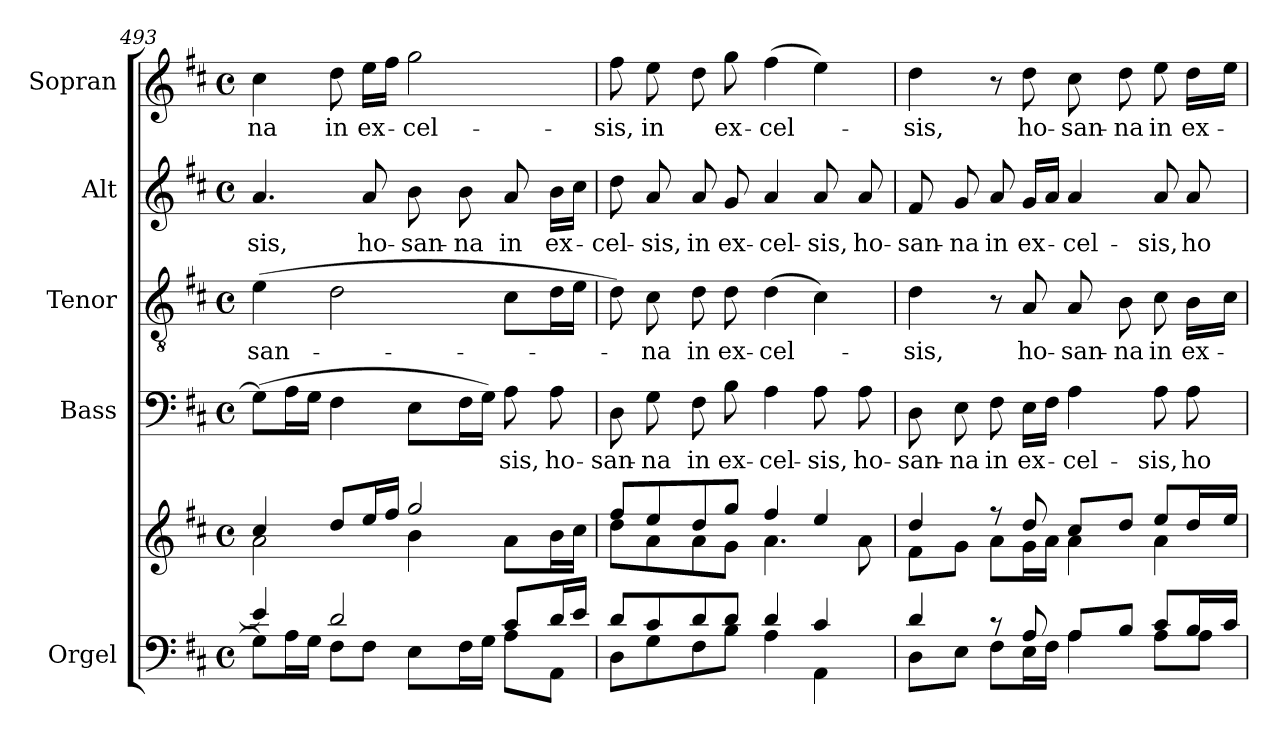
**kern	**kern	**kern	**text	**kern	**text	**kern	**text	**kern	**text
*part5	*part5	*part4	*part4	*part3	*part3	*part2	*part2	*part1	*part1
*staff6	*staff5	*staff4	*staff4	*staff3	*staff3	*staff2	*staff2	*staff1	*staff1
*I"Orgel	*	*I"Bass	*	*I"Tenor	*	*I"Alt	*	*I"Sopran	*
*I'Org.	*	*I'B	*	*I'T	*	*I'A	*	*I'S	*
!!LO:LB:g=z
*clefF4	*clefG2	*clefF4	*	*clefGv2	*	*clefG2	*	*clefG2	*
*k[f#c#]	*k[f#c#]	*k[f#c#]	*	*k[f#c#]	*	*k[f#c#]	*	*k[f#c#]	*
*D:	*D:	*D:	*	*D:	*	*D:	*	*D:	*
*M4/4	*M4/4	*M4/4	*	*M4/4	*	*M4/4	*	*M4/4	*
*met(c)	*met(c)	*met(c)	*	*met(c)	*	*met(c)	*	*met(c)	*
=493	=493	=493	=493	=493	=493	=493	=493	=493	=493
*^	*^	*	*	*	*	*	*	*	*
!	!	!	!	!	!	!	!LO:LY:b	!	!LO:LY:b	!	!LO:LY:b
4e/]	8G\L]	4cc#/	2a\	(>8G\L]	.	(>4e\	-san-	4.a/	-sis,	4cc#\	-na
.	16A\L	.	.	16A\L	.	.	.	.	.	.	.
.	16G\JJ	.	.	16G\JJ	.	.	.	.	.	.	.
!	!	!	!	!	!	!	!	!	!	!	!LO:LY:b
2d/	8F#\L	8dd/L	.	4F#\	.	2d\	.	.	.	8dd\	in
!	!	!	!	!	!	!	!	!	!LO:LY:b	!	!LO:LY:b
.	8F#\J	16ee/L	.	.	.	.	.	8a/	ho-	16ee\LL	ex-
.	.	16ff#/JJ	.	.	.	.	.	.	.	16ff#\JJ	.
!	!	!	!	!	!	!	!	!	!LO:LY:b	!	!LO:LY:b
.	8E\L	2gg/	4b\	8E\L	.	.	.	8b\	-san-	2gg\	-cel-
!	!	!	!	!	!	!	!	!	!LO:LY:b	!	!
.	16F#\L	.	.	16F#\L	.	.	.	8b\	-na	.	.
.	16G\JJ	.	.	16G\JJ)	.	.	.	.	.	.	.
!	!	!	!	!	!LO:LY:b	!	!	!	!LO:LY:b	!	!
8c#/L	8A\L	.	8a\L	8A\	-sis,	8c#\L	.	8a/	in	.	.
!	!	!	!	!	!LO:LY:b	!	!	!	!LO:LY:b	!	!
16d/L	8AA\J	.	16b\L	8A\	ho-	16d\L	.	16b\LL	ex-	.	.
16e/JJ	.	.	16cc#\JJ	.	.	16e\JJ	.	16cc#\JJ	.	.	.
=494	=494	=494	=494	=494	=494	=494	=494	=494	=494	=494	=494
!	!	!	!	!	!LO:LY:b	!	!	!	!LO:LY:b	!	!LO:LY:b
8d/L	8D\L	8ff#/L	8dd\L	8D\	-san-	8d\)	.	8dd\	-cel-	8ff#\	-sis,
!	!	!	!	!	!LO:LY:b	!	!LO:LY:b	!	!LO:LY:b	!	!LO:LY:b
8c#/	8G\	8ee/	8a\	8G\	-na	8c#\	-na	8a/	-sis,	8ee\	in
!	!	!	!	!	!LO:LY:b	!	!LO:LY:b	!	!LO:LY:b	!	!
8d/	8F#\	8dd/	8a\	8F#\	in	8d\	in	8a/	in	8dd\	.
!	!	!	!	!	!LO:LY:b	!	!LO:LY:b	!	!LO:LY:b	!	!LO:LY:b
8d/J	8B\J	8gg/J	8g\J	8B\	ex-	8d\	ex-	8g/	ex-	8gg\	ex-
!	!	!	!	!	!LO:LY:b	!	!LO:LY:b	!	!LO:LY:b	!	!LO:LY:b
4d/	4A\	4ff#/	4.a\	4A\	-cel-	(>4d\	-cel-	4a/	-cel-	(>4ff#\	-cel-
!	!	!	!	!	!LO:LY:b	!	!	!	!LO:LY:b	!	!
4c#/	4AA\	4ee/	.	8A\	-sis,	4c#\)	.	8a/	-sis,	4ee\)	.
!	!	!	!	!	!LO:LY:b	!	!	!	!LO:LY:b	!	!
.	.	.	8a\	8A\	ho-	.	.	8a/	ho-	.	.
=495	=495	=495	=495	=495	=495	=495	=495	=495	=495	=495	=495
!	!	!	!	!	!LO:LY:b	!	!LO:LY:b	!	!LO:LY:b	!	!LO:LY:b
4d/	8D\L	4dd/	8f#\L	8D\	-san-	4d\	-sis,	8f#/	-san-	4dd\	-sis,
!	!	!	!	!	!LO:LY:b	!	!	!	!LO:LY:b	!	!
.	8E\J	.	8g\J	8E\	-na	.	.	8g/	-na	.	.
!	!	!	!	!	!LO:LY:b	!	!	!	!LO:LY:b	!	!
8rc	8F#\L	8rff	8a\L	8F#\	in	8r	.	8a/	in	8r	.
!	!	!	!	!	!LO:LY:b	!	!LO:LY:b	!	!LO:LY:b	!	!LO:LY:b
8A/	16E\L	8dd/	16g\L	16E\LL	ex-	8A/	ho-	16g/LL	ex-	8dd\	ho-
.	16F#\JJ	.	16a\JJ	16F#\JJ	.	.	.	16a/JJ	.	.	.
!	!	!	!	!	!LO:LY:b	!	!LO:LY:b	!	!LO:LY:b	!	!LO:LY:b
8A/L	4A\	8cc#/L	4a\	4A\	-cel-	8A/	-san-	4a/	-cel-	8cc#\	-san-
!	!	!	!	!	!	!	!LO:LY:b	!	!	!	!LO:LY:b
8B/J	.	8dd/J	.	.	.	8B\	-na	.	.	8dd\	-na
!	!	!	!	!	!LO:LY:b	!	!LO:LY:b	!	!LO:LY:b	!	!LO:LY:b
8c#/L	8A\L	8ee/L	4a\	8A\	-sis,	8c#\	in	8a/	-sis,	8ee\	in
!	!	!	!	!	!LO:LY:b	!	!LO:LY:b	!	!LO:LY:b	!	!LO:LY:b
16B/L	8A\J	16dd/L	.	8A\	ho-	16B\LL	ex-	8a/	ho-	16dd\LL	ex-
16c#/JJ	.	16ee/JJ	.	.	.	16c#\JJ	.	.	.	16ee\JJ	.
*v	*v	*	*	*	*	*	*	*	*	*	*
*	*v	*v	*	*	*	*	*	*	*	*
=	=	=	=	=	=	=	=	=	=
*-	*-	*-	*-	*-	*-	*-	*-	*-	*-
